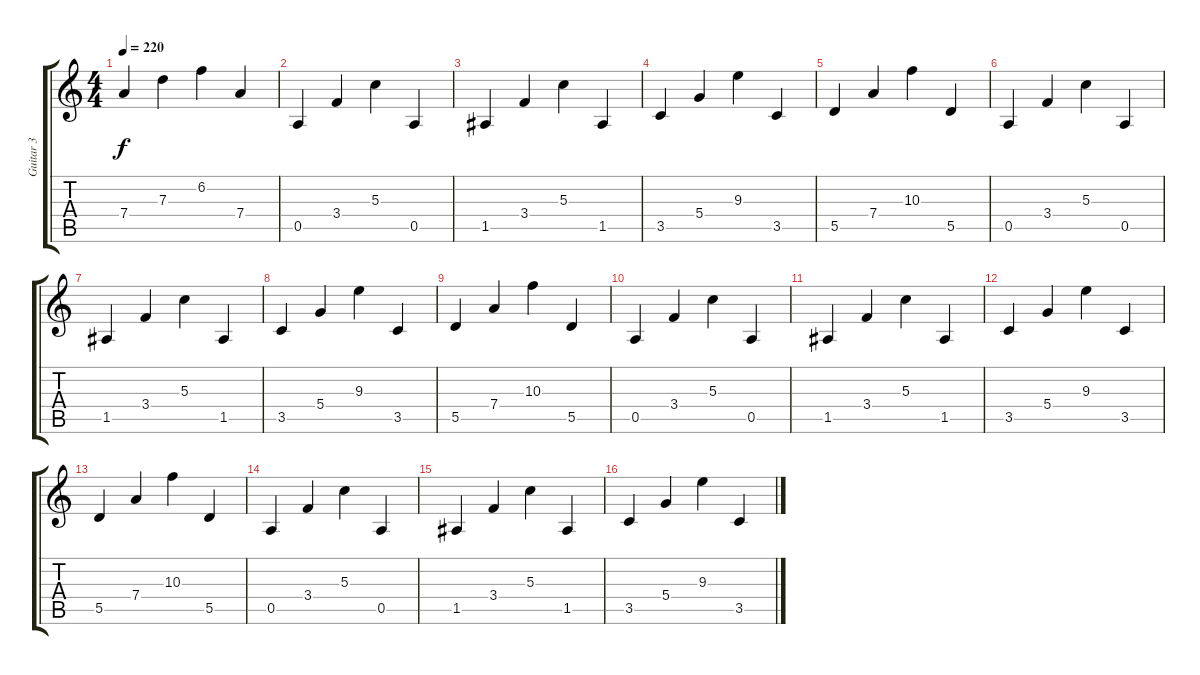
\track ("Guitar 3" "Guitar 3") {instrument electricguitarclean}
\staff {score tabs}
\tuning (E4 B3 G3 D3 A2 E2) {hide}
\ts (4 4)
\tempo 220
\clef g2
\ks c
7.4.4{dy f} 7.3.4 6.2.4 7.4.4 |
0.5.4 3.4.4 5.3.4 0.5.4 |
1.5.4 3.4.4 5.3.4 1.5.4 |
3.5.4 5.4.4 9.3.4 3.5.4 |
5.5.4 7.4.4 10.3.4 5.5.4 |
0.5.4 3.4.4 5.3.4 0.5.4 |
1.5.4 3.4.4 5.3.4 1.5.4 |
3.5.4 5.4.4 9.3.4 3.5.4 |
5.5.4 7.4.4 10.3.4 5.5.4 |
0.5.4 3.4.4 5.3.4 0.5.4 |
1.5.4 3.4.4 5.3.4 1.5.4 |
3.5.4 5.4.4 9.3.4 3.5.4 |
5.5.4 7.4.4 10.3.4 5.5.4 |
0.5.4 3.4.4 5.3.4 0.5.4 |
1.5.4 3.4.4 5.3.4 1.5.4 |
3.5.4 5.4.4 9.3.4 3.5.4
